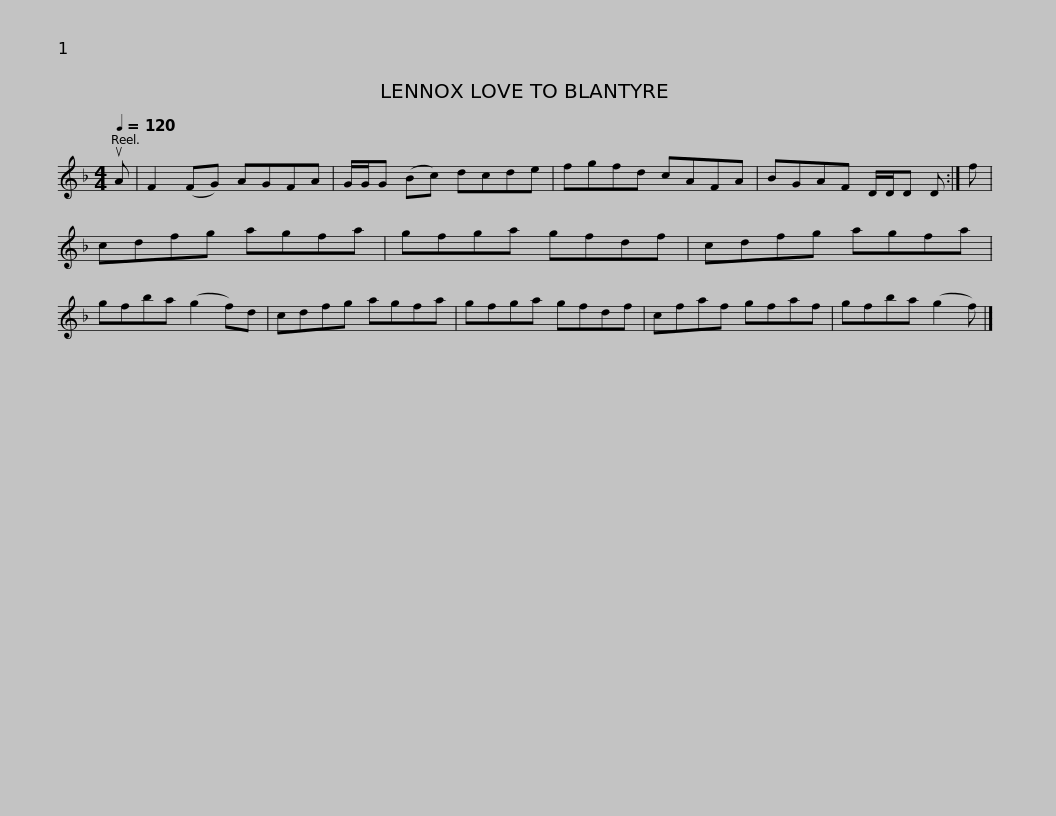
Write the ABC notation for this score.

X:1
L:1/8
Q:1/4=120
M:4/4
I:linebreak $
K:F
V:1 treble
V:1
 uA | F2 (FG) AGFA | G/G/G (Bc) dcde | fgfd cAFA | BGAF D/D/D D :| %5
 f | cdfg agfa |$ gfga gfdf | cdfg agfa | gfba (g2 f)d | %10
 cdfg agfa | gfga gfdf |$ cfaf gfaf | gfba (g2 f) |] %14
